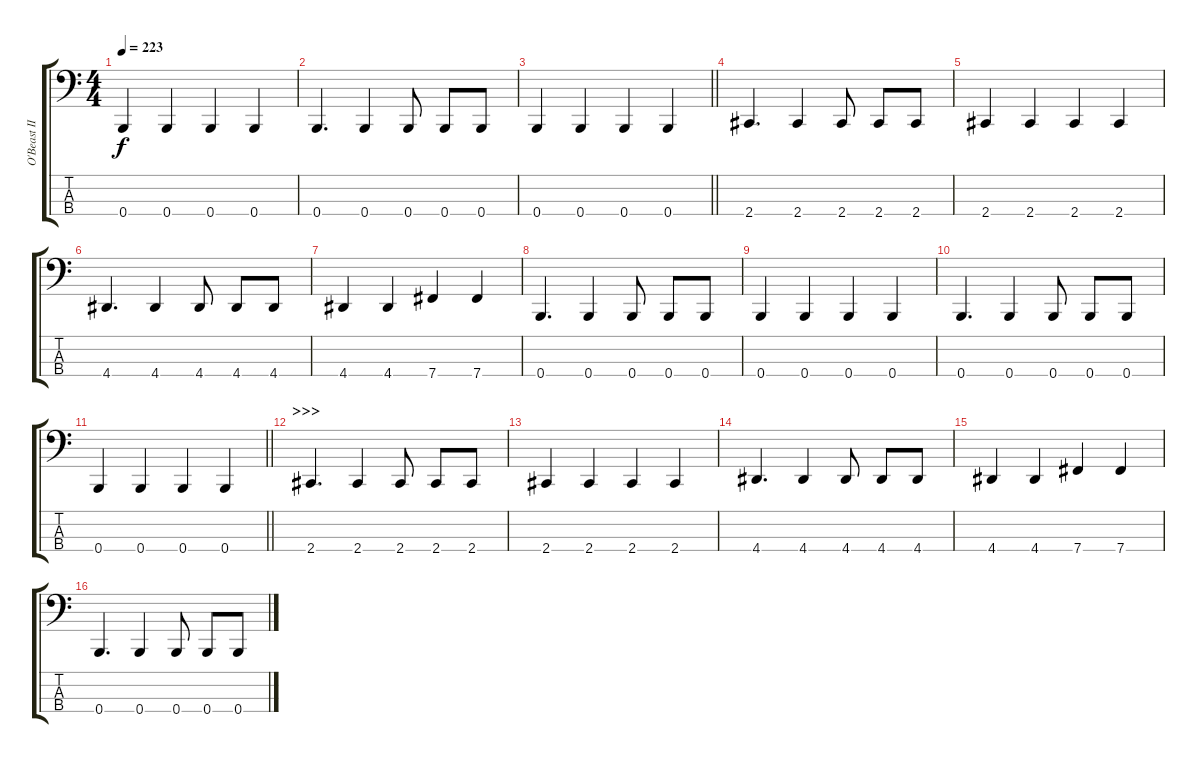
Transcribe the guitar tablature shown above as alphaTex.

\track ("O'Beast II" "O'Beast II") {instrument electricbassfinger}
\staff {score tabs}
\tuning (E2 B1 Gb1 B0) {hide}
\ts (4 4)
\tempo 223
\clef f4
\ks c
0.4.4{dy f} 0.4.4 0.4.4 0.4.4 |
0.4.4{d} 0.4.4 0.4.8 0.4.8 0.4.8 |
\barLineRight lightlight
0.4.4 0.4.4 0.4.4 0.4.4 |
2.4.4{d volume 11} 2.4.4 2.4.8 2.4.8 2.4.8 |
2.4.4 2.4.4 2.4.4 2.4.4 |
4.4.4{d} 4.4.4 4.4.8 4.4.8 4.4.8 |
4.4.4 4.4.4 7.4.4 7.4.4 |
0.4.4{d volume 7} 0.4.4 0.4.8 0.4.8 0.4.8 |
0.4.4 0.4.4 0.4.4 0.4.4 |
0.4.4{d} 0.4.4 0.4.8 0.4.8 0.4.8 |
\barLineRight lightlight
0.4.4 0.4.4 0.4.4 0.4.4 |
\section ("" ">>>")
2.4.4{d volume 4} 2.4.4 2.4.8 2.4.8 2.4.8 |
2.4.4 2.4.4 2.4.4 2.4.4 |
4.4.4{d} 4.4.4 4.4.8 4.4.8 4.4.8 |
4.4.4 4.4.4 7.4.4 7.4.4 |
0.4.4{d volume 0} 0.4.4 0.4.8 0.4.8 0.4.8
